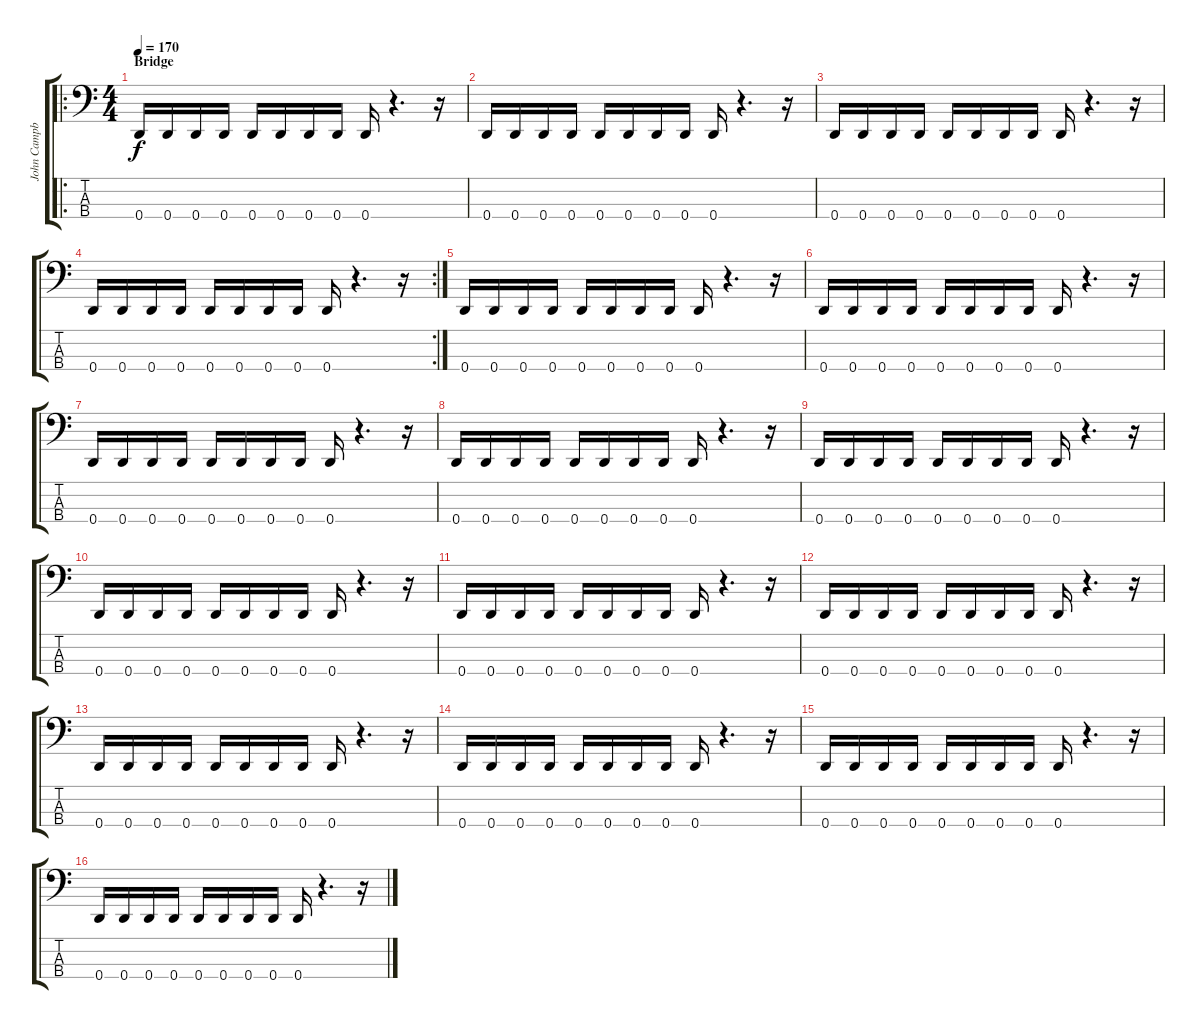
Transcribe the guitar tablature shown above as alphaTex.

\track ("John Campbell" "John Campb") {instrument electricbasspick}
\staff {score tabs}
\tuning (G2 D2 A1 D1) {hide}
\ro
\ts (4 4)
\section ("" "Bridge")
\tempo 170
\clef f4
\ks c
0.4.16{dy f} 0.4.16 0.4.16 0.4.16 0.4.16 0.4.16 0.4.16 0.4.16 0.4.16 r.4{d} r.16 |
0.4.16 0.4.16 0.4.16 0.4.16 0.4.16 0.4.16 0.4.16 0.4.16 0.4.16 r.4{d} r.16 |
0.4.16 0.4.16 0.4.16 0.4.16 0.4.16 0.4.16 0.4.16 0.4.16 0.4.16 r.4{d} r.16 |
\rc 2
0.4.16 0.4.16 0.4.16 0.4.16 0.4.16 0.4.16 0.4.16 0.4.16 0.4.16 r.4{d} r.16 |
0.4.16 0.4.16 0.4.16 0.4.16 0.4.16 0.4.16 0.4.16 0.4.16 0.4.16 r.4{d} r.16 |
0.4.16 0.4.16 0.4.16 0.4.16 0.4.16 0.4.16 0.4.16 0.4.16 0.4.16 r.4{d} r.16 |
0.4.16 0.4.16 0.4.16 0.4.16 0.4.16 0.4.16 0.4.16 0.4.16 0.4.16 r.4{d} r.16 |
0.4.16 0.4.16 0.4.16 0.4.16 0.4.16 0.4.16 0.4.16 0.4.16 0.4.16 r.4{d} r.16 |
0.4.16 0.4.16 0.4.16 0.4.16 0.4.16 0.4.16 0.4.16 0.4.16 0.4.16 r.4{d} r.16 |
0.4.16 0.4.16 0.4.16 0.4.16 0.4.16 0.4.16 0.4.16 0.4.16 0.4.16 r.4{d} r.16 |
0.4.16 0.4.16 0.4.16 0.4.16 0.4.16 0.4.16 0.4.16 0.4.16 0.4.16 r.4{d} r.16 |
0.4.16 0.4.16 0.4.16 0.4.16 0.4.16 0.4.16 0.4.16 0.4.16 0.4.16 r.4{d} r.16 |
0.4.16 0.4.16 0.4.16 0.4.16 0.4.16 0.4.16 0.4.16 0.4.16 0.4.16 r.4{d} r.16 |
0.4.16 0.4.16 0.4.16 0.4.16 0.4.16 0.4.16 0.4.16 0.4.16 0.4.16 r.4{d} r.16 |
0.4.16 0.4.16 0.4.16 0.4.16 0.4.16 0.4.16 0.4.16 0.4.16 0.4.16 r.4{d} r.16 |
0.4.16 0.4.16 0.4.16 0.4.16 0.4.16 0.4.16 0.4.16 0.4.16 0.4.16 r.4{d} r.16
